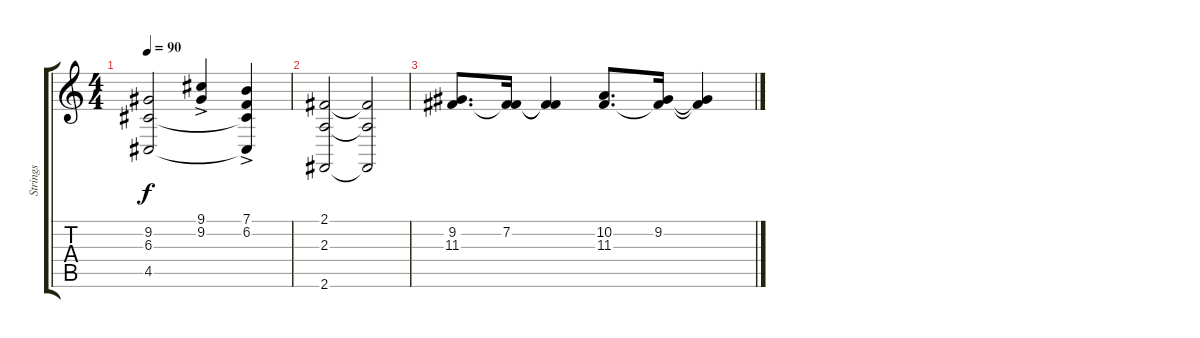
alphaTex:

\track ("Strings" "Strings") {instrument tremolostrings}
\staff {score tabs}
\tuning (E4 B3 G3 D3 A2 E2) {hide}
\ts (4 4)
\tempo 90
\clef g2
\ks c
(9.2 6.3 4.5).2{dy f} (9.1{ac} 9.2).4 (7.1{ac} 6.2 6.3{t} 4.5{t}).4 |
(2.1 2.3 2.6).2 (2.1{t} 2.3{t} 2.6{t}).2 |
(9.2 11.3).8{d} (7.2 11.3{t}).16 (7.2{t} 11.3{t}).4 (10.2 11.3).8{d} (9.2 11.3{t}).16 (9.2{t} 11.3{t}).4
